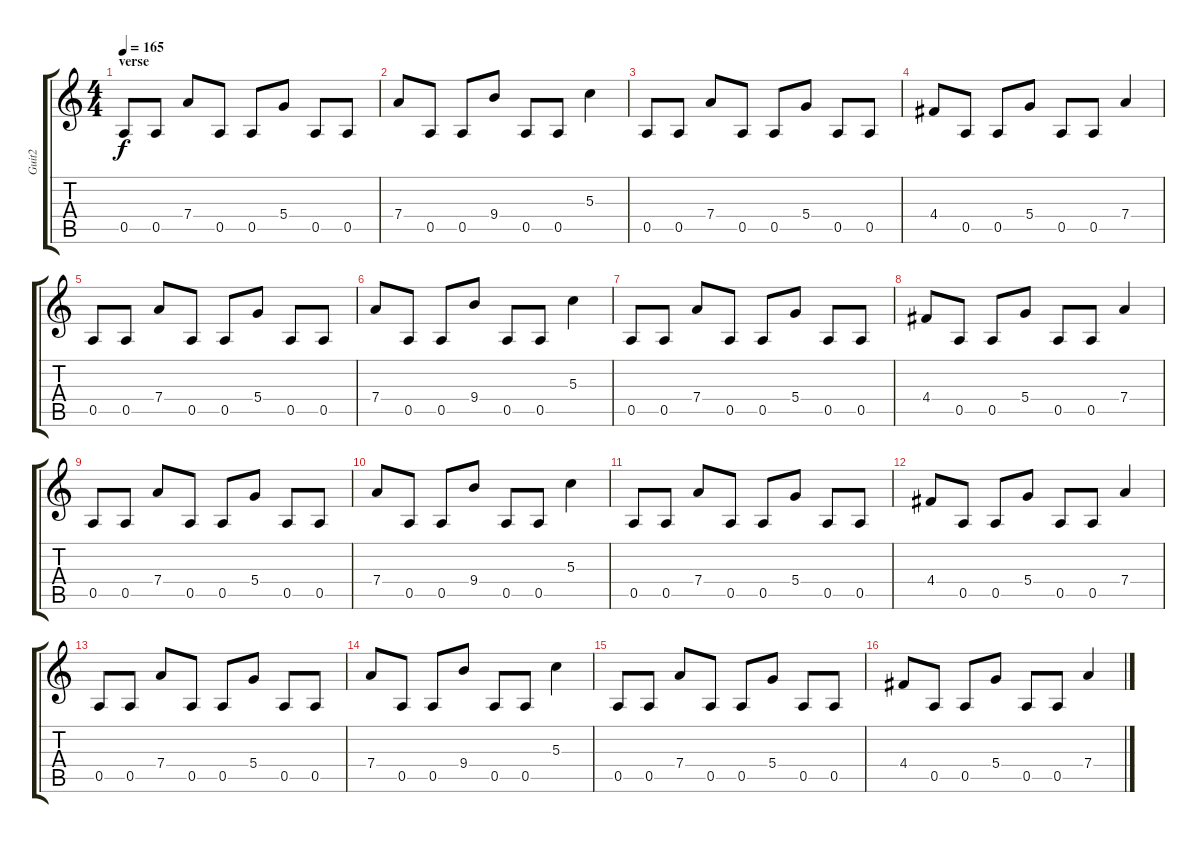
\track ("Guit2" "Guit2") {instrument overdrivenguitar}
\staff {score tabs}
\tuning (E4 B3 G3 D3 A2 E2) {hide}
\ts (4 4)
\section ("" "verse")
\tempo 165
\clef g2
\ks c
0.5.8{dy f} 0.5.8 7.4.8 0.5.8 0.5.8 5.4.8 0.5.8 0.5.8 |
7.4.8 0.5.8 0.5.8 9.4.8 0.5.8 0.5.8 5.3.4 |
0.5.8 0.5.8 7.4.8 0.5.8 0.5.8 5.4.8 0.5.8 0.5.8 |
4.4.8 0.5.8 0.5.8 5.4.8 0.5.8 0.5.8 7.4.4 |
0.5.8 0.5.8 7.4.8 0.5.8 0.5.8 5.4.8 0.5.8 0.5.8 |
7.4.8 0.5.8 0.5.8 9.4.8 0.5.8 0.5.8 5.3.4 |
0.5.8 0.5.8 7.4.8 0.5.8 0.5.8 5.4.8 0.5.8 0.5.8 |
4.4.8 0.5.8 0.5.8 5.4.8 0.5.8 0.5.8 7.4.4 |
0.5.8 0.5.8 7.4.8 0.5.8 0.5.8 5.4.8 0.5.8 0.5.8 |
7.4.8 0.5.8 0.5.8 9.4.8 0.5.8 0.5.8 5.3.4 |
0.5.8 0.5.8 7.4.8 0.5.8 0.5.8 5.4.8 0.5.8 0.5.8 |
4.4.8 0.5.8 0.5.8 5.4.8 0.5.8 0.5.8 7.4.4 |
0.5.8 0.5.8 7.4.8 0.5.8 0.5.8 5.4.8 0.5.8 0.5.8 |
7.4.8 0.5.8 0.5.8 9.4.8 0.5.8 0.5.8 5.3.4 |
0.5.8 0.5.8 7.4.8 0.5.8 0.5.8 5.4.8 0.5.8 0.5.8 |
4.4.8 0.5.8 0.5.8 5.4.8 0.5.8 0.5.8 7.4.4
